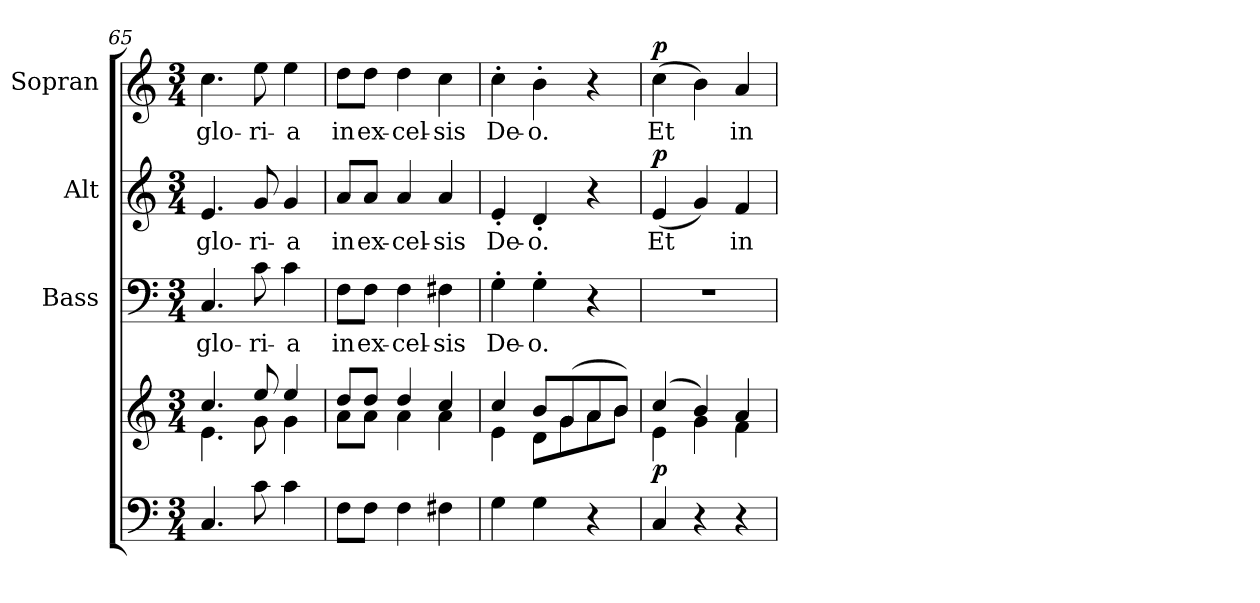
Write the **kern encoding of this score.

**kern	**kern	**dynam	**kern	**text	**kern	**text	**dynam	**kern	**text	**dynam
*part4	*part4	*part4	*part3	*part3	*part2	*part2	*part2	*part1	*part1	*part1
*staff5	*staff4	*staff4/5	*staff3	*staff3	*staff2	*staff2	*staff2	*staff1	*staff1	*staff1
*	*	*	*I"Bass	*	*I"Alt	*	*	*I"Sopran	*	*
*	*	*	*I'B.	*	*I'A.	*	*	*I'S.	*	*
*clefF4	*clefG2	*	*clefF4	*	*clefG2	*	*	*clefG2	*	*
*k[]	*k[]	*	*k[]	*	*k[]	*	*	*k[]	*	*
*C:	*C:	*	*C:	*	*C:	*	*	*C:	*	*
*M3/4	*M3/4	*	*M3/4	*	*M3/4	*	*	*M3/4	*	*
=65	=65	=65	=65	=65	=65	=65	=65	=65	=65	=65
*	*^	*	*	*	*	*	*	*	*	*
!	!	!	!	!	!LO:LY:b	!	!LO:LY:b	!	!	!LO:LY:b	!
4.C/	4.cc/	4.e\	.	4.C/	glo-	4.e/	glo-	.	4.cc\	glo-	.
!	!	!	!	!	!LO:LY:b	!	!LO:LY:b	!	!	!LO:LY:b	!
8c\	8ee/	8g\	.	8c\	-ri-	8g/	-ri-	.	8ee\	-ri-	.
!	!	!	!	!	!LO:LY:b	!	!LO:LY:b	!	!	!LO:LY:b	!
4c\	4ee/	4g\	.	4c\	-a	4g/	-a	.	4ee\	-a	.
=66	=66	=66	=66	=66	=66	=66	=66	=66	=66	=66	=66
!	!	!	!	!	!LO:LY:b	!	!LO:LY:b	!	!	!LO:LY:b	!
8F\L	8dd/L	8a\L	.	8F\L	in	8a/L	in	.	8dd\L	in	.
!	!	!	!	!	!LO:LY:b	!	!LO:LY:b	!	!	!LO:LY:b	!
8F\J	8dd/J	8a\J	.	8F\J	ex-	8a/J	ex-	.	8dd\J	ex-	.
!	!	!	!	!	!LO:LY:b	!	!LO:LY:b	!	!	!LO:LY:b	!
4F\	4dd/	4a\	.	4F\	-cel-	4a/	-cel-	.	4dd\	-cel-	.
!	!	!	!	!	!LO:LY:b	!	!LO:LY:b	!	!	!LO:LY:b	!
4F#X\	4cc/	4a\	.	4F#X\	-sis	4a/	-sis	.	4cc\	-sis	.
=67	=67	=67	=67	=67	=67	=67	=67	=67	=67	=67	=67
!	!	!	!	!	!LO:LY:b	!	!LO:LY:b	!	!	!LO:LY:b	!
4G\	4cc/	4e\	.	4G'>\	De-	4e'</	De-	.	4cc'>\	De-	.
!	!	!	!	!	!LO:LY:b	!	!LO:LY:b	!	!	!LO:LY:b	!
4G\	8b/L	8d\L	.	4G'>\	-o.	4d'</	-o.	.	4b'>\	-o.	.
.	(>8g/	8g\	.	.	.	.	.	.	.	.	.
4r	8a/	8a\	.	4r	.	4r	.	.	4r	.	.
.	8b/J)	8b\J	.	.	.	.	.	.	.	.	.
=68	=68	=68	=68	=68	=68	=68	=68	=68	=68	=68	=68
!	!	!	!LO:DY:b	!	!	!	!LO:LY:b	!LO:DY:a	!	!LO:LY:b	!LO:DY:a
4C/	(4cc/	4e\	p	2.r	.	(<4e/	Et	p	(>4cc\	Et	p
4r	4b/)	4g\	.	.	.	4g/)	.	.	4b\)	.	.
!	!	!	!	!	!	!	!LO:LY:b	!	!	!LO:LY:b	!
4r	4a/	4f\	.	.	.	4f/	in	.	4a/	in	.
*	*v	*v	*	*	*	*	*	*	*	*	*
=	=	=	=	=	=	=	=	=	=	=
*-	*-	*-	*-	*-	*-	*-	*-	*-	*-	*-
